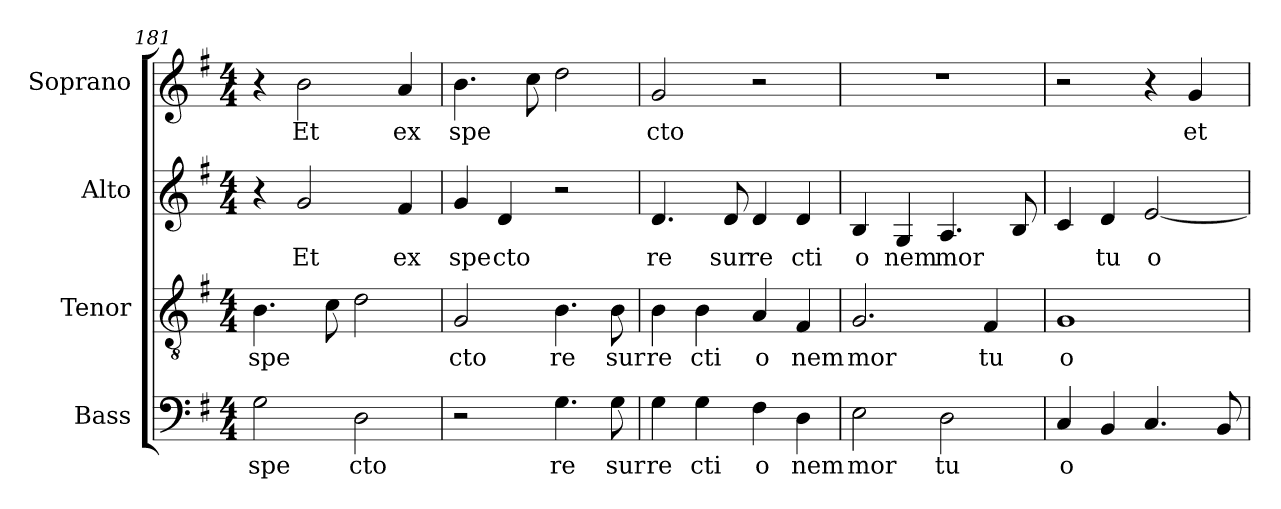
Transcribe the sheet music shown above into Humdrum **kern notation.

**kern	**text	**kern	**text	**kern	**text	**kern	**text
*part4	*part4	*part3	*part3	*part2	*part2	*part1	*part1
*staff4	*staff4	*staff3	*staff3	*staff2	*staff2	*staff1	*staff1
*I"Bass	*	*I"Tenor	*	*I"Alto	*	*I"Soprano	*
*I'B.	*	*I'T.	*	*I'A.	*	*I'S.	*
*clefF4	*	*clefGv2	*	*clefG2	*	*clefG2	*
*	*	*ITrd7c12	*	*	*	*	*
*k[f#]	*	*k[f#]	*	*k[f#]	*	*k[f#]	*
*G:	*	*G:	*	*G:	*	*G:	*
*M4/4	*	*M4/4	*	*M4/4	*	*M4/4	*
=181	=181	=181	=181	=181	=181	=181	=181
!	!LO:LY:b:color=#000000	!	!	!	!	!	!
!	!	!	!LO:LY:b:color=#000000	!	!	!	!
2Gi\	spe	4.BBi\	spe	4r	.	4r	.
!	!	!	!	!	!LO:LY:b:color=#000000	!	!
!	!	!	!	!	!	!	!LO:LY:b:color=#000000
.	.	.	.	2gi/	Et	2bi\	Et
.	.	8Ci\	.	.	.	.	.
!	!LO:LY:b:color=#000000	!	!	!	!	!	!
2Di\	cto	2Di\	.	.	.	.	.
!	!	!	!	!	!LO:LY:b:color=#000000	!	!
!	!	!	!	!	!	!	!LO:LY:b:color=#000000
.	.	.	.	4f#i/	ex	4ai/	ex
=182	=182	=182	=182	=182	=182	=182	=182
!	!	!	!LO:LY:b:color=#000000	!	!	!	!
!	!	!	!	!	!LO:LY:b:color=#000000	!	!
!	!	!	!	!	!	!	!LO:LY:b:color=#000000
2r	.	2GGi/	cto	4gi/	spe	4.bi\	spe
!	!	!	!	!	!LO:LY:b:color=#000000	!	!
.	.	.	.	4di/	cto	.	.
.	.	.	.	.	.	8cci\	.
!	!LO:LY:b:color=#000000	!	!	!	!	!	!
!	!	!	!LO:LY:b:color=#000000	!	!	!	!
4.Gi\	re	4.BBi\	re	2r	.	2ddi\	.
!	!LO:LY:b:color=#000000	!	!	!	!	!	!
!	!	!	!LO:LY:b:color=#000000	!	!	!	!
8Gi\	sur	8BBi\	sur	.	.	.	.
=183	=183	=183	=183	=183	=183	=183	=183
!	!LO:LY:b:color=#000000	!	!	!	!	!	!
!	!	!	!LO:LY:b:color=#000000	!	!	!	!
!	!	!	!	!	!LO:LY:b:color=#000000	!	!
!	!	!	!	!	!	!	!LO:LY:b:color=#000000
4Gi\	re	4BBi\	re	4.di/	re	2gi/	cto
!	!LO:LY:b:color=#000000	!	!	!	!	!	!
!	!	!	!LO:LY:b:color=#000000	!	!	!	!
4Gi\	cti	4BBi\	cti	.	.	.	.
!	!	!	!	!	!LO:LY:b:color=#000000	!	!
.	.	.	.	8di/	sur	.	.
!	!LO:LY:b:color=#000000	!	!	!	!	!	!
!	!	!	!LO:LY:b:color=#000000	!	!	!	!
!	!	!	!	!	!LO:LY:b:color=#000000	!	!
4F#i\	o	4AAi/	o	4di/	re	2r	.
!	!LO:LY:b:color=#000000	!	!	!	!	!	!
!	!	!	!LO:LY:b:color=#000000	!	!	!	!
!	!	!	!	!	!LO:LY:b:color=#000000	!	!
4Di\	nem	4FF#i/	nem	4di/	cti	.	.
=184	=184	=184	=184	=184	=184	=184	=184
!	!LO:LY:b:color=#000000	!	!	!	!	!	!
!	!	!	!LO:LY:b:color=#000000	!	!	!	!
!	!	!	!	!	!LO:LY:b:color=#000000	!	!
2Ei\	mor	2.GGi/	mor	4Bi/	o	1r	.
!	!	!	!	!	!LO:LY:b:color=#000000	!	!
.	.	.	.	4Gi/	nem	.	.
!	!LO:LY:b:color=#000000	!	!	!	!	!	!
!	!	!	!	!	!LO:LY:b:color=#000000	!	!
2Di\	tu	.	.	4.Ai/	mor	.	.
!	!	!	!LO:LY:b:color=#000000	!	!	!	!
.	.	4FF#i/	tu	.	.	.	.
.	.	.	.	8Bi/	.	.	.
=185	=185	=185	=185	=185	=185	=185	=185
!	!LO:LY:b:color=#000000	!	!	!	!	!	!
!	!	!	!LO:LY:b:color=#000000	!	!	!	!
4Ci/	o	1GGi	o	4ci/	.	2r	.
!	!	!	!	!	!LO:LY:b:color=#000000	!	!
4BBi/	.	.	.	4di/	tu	.	.
!	!	!	!	!	!LO:LY:b:color=#000000	!	!
4.Ci/	.	.	.	[2ei/	o	4r	.
!	!	!	!	!	!	!	!LO:LY:b:color=#000000
.	.	.	.	.	.	4gi/	et
8BBi/	.	.	.	.	.	.	.
=	=	=	=	=	=	=	=
*-	*-	*-	*-	*-	*-	*-	*-
